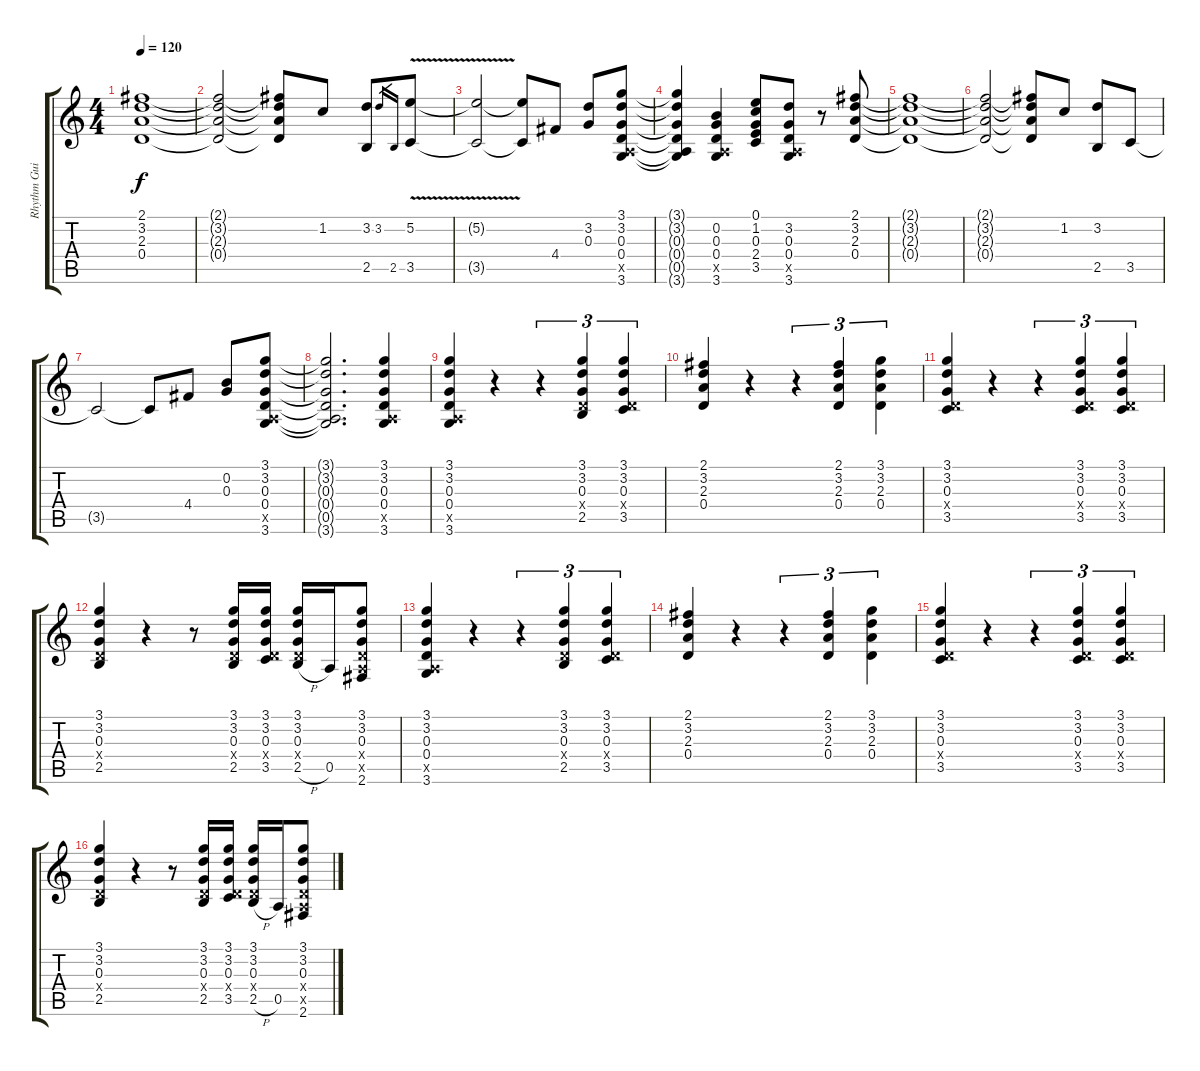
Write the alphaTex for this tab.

\track ("Rhythm Guitar" "Rhythm Gui") {instrument overdrivenguitar}
\staff {score tabs}
\tuning (E4 B3 G3 D3 A2 E2) {hide}
\ts (4 4)
\tempo 120
\clef g2
\ks c
(2.1 3.2 2.3 0.4).1{dy f volume 10 balance 4 instrument overdrivenguitar} |
(2.1{t} 3.2{t} 2.3{t} 0.4{t}).2 (2.1{t} 3.2{t} 2.3{t} 0.4{t}).8 1.2.8 (3.2 2.5).8 3.2.16{gr} 2.5.16{gr} (5.2 3.5{v}).8 |
(5.2{t} 3.5{t}).2 (5.2{t} 3.5{t}).8 4.4.8 (3.2 0.3).8 (3.1 3.2 0.3 0.4 0.5{x} 3.6).8 |
(3.1{t} 3.2{t} 0.3{t} 0.4{t} 0.5{t} 3.6{t}).4 (0.2 0.3 0.4 0.5{x} 3.6).4 (0.1 1.2 0.3 2.4 3.5).8 (3.2 0.3 0.4 0.5{x} 3.6).8 r.8 (2.1 3.2 2.3 0.4).8 |
(2.1{t} 3.2{t} 2.3{t} 0.4{t}).1 |
(2.1{t} 3.2{t} 2.3{t} 0.4{t}).2 (2.1{t} 3.2{t} 2.3{t} 0.4{t}).8 1.2.8 (3.2 2.5).8 3.5.8 |
3.5{t}.2 3.5{t}.8 4.4.8 (0.2 0.3).8 (3.1 3.2 0.3 0.4 0.5{x} 3.6).8 |
(3.1{t} 3.2{t} 0.3{t} 0.4{t} 0.5{t} 3.6{t}).2{d} (3.1 3.2 0.3 0.4 0.5{x} 3.6).4 |
(3.1 3.2 0.3 0.4 0.5{x} 3.6).4{volume 10 instrument distortionguitar} r.4 r.4{tu (3 2)} (3.1 3.2 0.3 0.4{x} 2.5).4{tu (3 2)} (3.1 3.2 0.3 0.4{x} 3.5).4{tu (3 2)} |
(2.1 3.2 2.3 0.4).4 r.4 r.4{tu (3 2)} (2.1 3.2 2.3 0.4).4{tu (3 2)} (3.1 3.2 2.3 0.4).4{tu (3 2)} |
(3.1 3.2 0.3 0.4{x} 3.5).4 r.4 r.4{tu (3 2)} (3.1 3.2 0.3 0.4{x} 3.5).4{tu (3 2)} (3.1 3.2 0.3 0.4{x} 3.5).4{tu (3 2)} |
(3.1 3.2 0.3 0.4{x} 2.5).4 r.4 r.8 (3.1 3.2 0.3 0.4{x} 2.5).16 (3.1 3.2 0.3 0.4{x} 3.5).16 (3.1 3.2 0.3 0.4{x} 2.5{h}).16 0.5.16 (3.1 3.2 0.3 0.4{x} 0.5{x} 2.6).8 |
(3.1 3.2 0.3 0.4 0.5{x} 3.6).4{volume 10 instrument distortionguitar} r.4 r.4{tu (3 2)} (3.1 3.2 0.3 0.4{x} 2.5).4{tu (3 2)} (3.1 3.2 0.3 0.4{x} 3.5).4{tu (3 2)} |
(2.1 3.2 2.3 0.4).4 r.4 r.4{tu (3 2)} (2.1 3.2 2.3 0.4).4{tu (3 2)} (3.1 3.2 2.3 0.4).4{tu (3 2)} |
(3.1 3.2 0.3 0.4{x} 3.5).4 r.4 r.4{tu (3 2)} (3.1 3.2 0.3 0.4{x} 3.5).4{tu (3 2)} (3.1 3.2 0.3 0.4{x} 3.5).4{tu (3 2)} |
(3.1 3.2 0.3 0.4{x} 2.5).4 r.4 r.8 (3.1 3.2 0.3 0.4{x} 2.5).16 (3.1 3.2 0.3 0.4{x} 3.5).16 (3.1 3.2 0.3 0.4{x} 2.5{h}).16 0.5.16 (3.1 3.2 0.3 0.4{x} 0.5{x} 2.6).8
